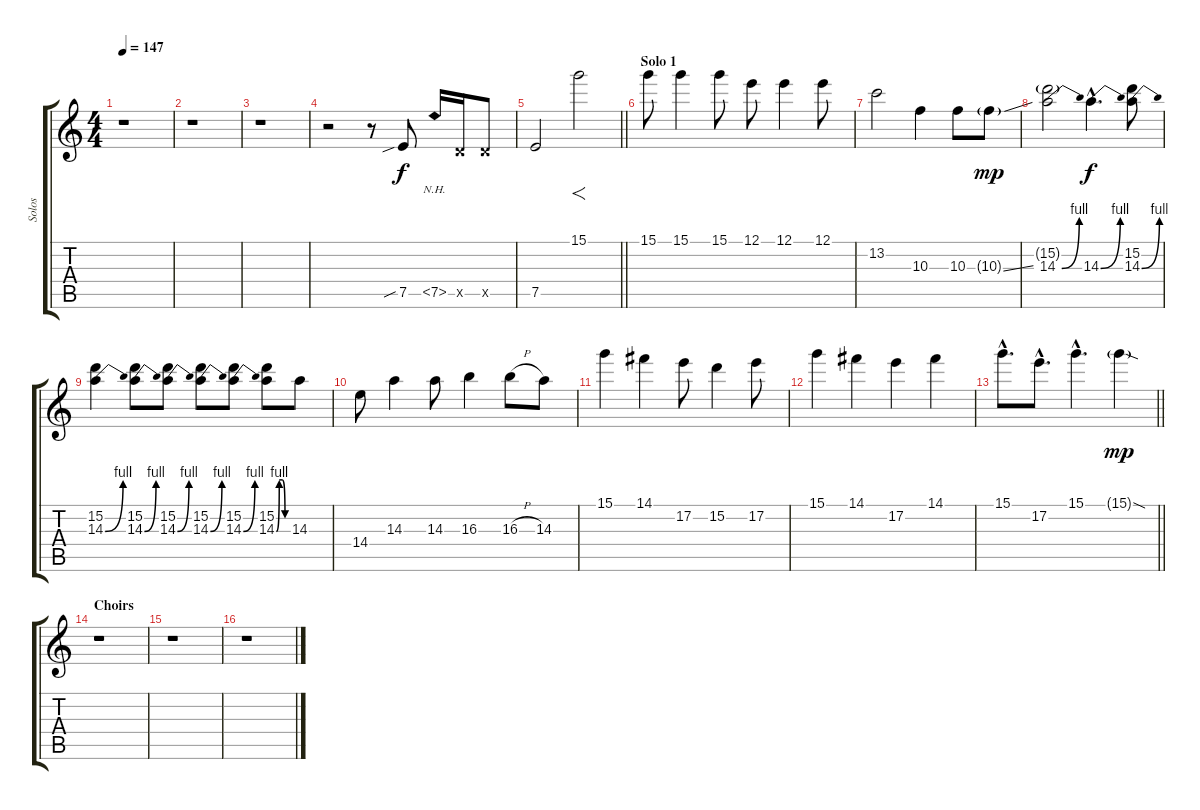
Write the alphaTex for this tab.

\track ("Solos" "Solos") {instrument overdrivenguitar}
\staff {score tabs}
\tuning (E4 B3 G3 D3 A2 E2) {hide}
\ts (4 4)
\tempo 147
\clef g2
\ks aminor
r.1{dy f} |
r.1 |
r.1 |
r.2 r.8 7.5{sib}.8 7.5{nh}.16 5.5{x}.16 5.5{x}.8 |
\barLineRight lightlight
7.5.2 15.1.2{f} |
\section ("" "Solo 1")
15.1.8 15.1.4 15.1.8 12.1.8 12.1.4 12.1.8 |
13.2.2 10.3.4 10.3.8 10.3{ss g}.8{dy mp} |
(15.2{g} 14.3{be (bend 0 0 60 4)}).2 14.3{be (bend 0 0 60 4) hac}.4{d dy f} (15.2 14.3{be (bend 0 0 60 4)}).8 |
(15.2 14.3{be (bend 0 0 60 4)}).4 (15.2 14.3{be (bend 0 0 60 4)}).8 (15.2 14.3{be (bend 0 0 60 4)}).8 (15.2 14.3{be (bend 0 0 60 4)}).8 (15.2 14.3{be (bend 0 0 60 4)}).8 (15.2 14.3{be (custom 0 0 15 4 30 4 45 0 60 0)}).8 14.3.8 |
14.4.8 14.3.4 14.3.8 16.3.4 16.3{h}.8 14.3.8 |
15.1.4 14.1.4 17.2.8 15.2.4 17.2.8 |
15.1.4 14.1.4 17.2.4 14.1.4 |
\barLineRight lightlight
15.1{hac}.8{d} 17.2{hac}.8{d} 15.1{hac}.4{d} 15.1{sod g}.4{dy mp} |
\section ("" "Choirs")
r.1 |
r.1 |
r.1
